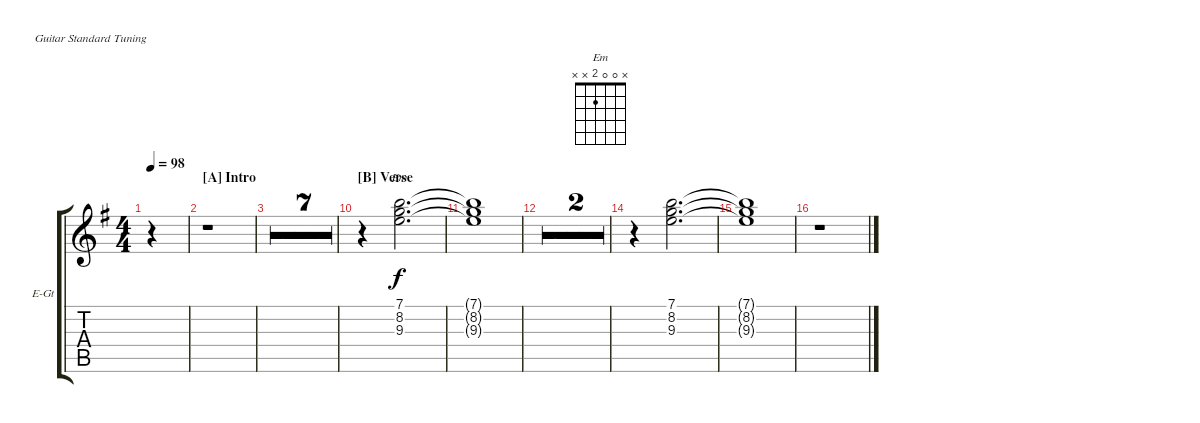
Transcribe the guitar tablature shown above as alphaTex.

\defaultSystemsLayout 4
\bracketExtendMode groupsimilarinstruments
\firstSystemTrackNameOrientation horizontal
\otherSystemsTrackNameOrientation horizontal
\track ("Ambient Guitar 2 " "E-Gt") {multiBarRest instrument electricguitarclean}
\staff {score tabs}
\tuning (E4 B3 G3 D3 A2 E2)
\chord ("Em" x 0 0 2 x x) {showfingering false}
\ts (4 4)
\ac
\tempo 98
\clef g2
\scale
0.467396
\ks g
r.4{dy f instrument electricguitarclean} |
\section ("A" "Intro")
\scale
0.532333 r.1 |
\scale 0
r.1 |
\scale 0
r.1 |
\scale 0
r.1 |
\scale 0
r.1 |
\scale 0
r.1 |
\scale 0
r.1 |
\scale 0
r.1 |
\section ("B" "Verse")
\scale
0.37884 r.4 (9.3 8.2 7.1).2{d ch "Em"} |
\scale
0.2441 (9.3{t} 8.2{t} 7.1{t}).1 |
\scale
0.376856 r.1 |
\scale 0
r.1 |
\scale
0.37884 r.4 (9.3 8.2 7.1).2{d} |
\scale
0.246955 (9.3{t} 8.2{t} 7.1{t}).1 |
\scale
0.374001 r.1
